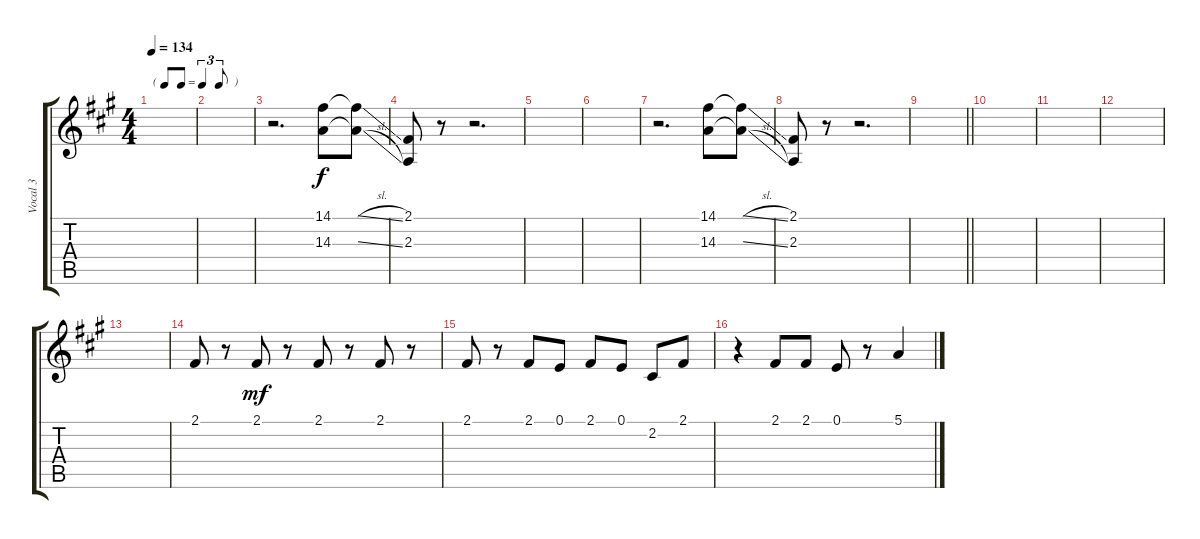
\track ("Vocal 3" "Vocal 3") {instrument altosax}
\staff {score tabs}
\tuning (E4 B3 G3 D3 A2 E2) {hide}
\ts (4 4)
\tf triplet8th
\tempo 134
\clef g2
\ks f#minor
|
|
r.2{d} (14.1 14.3).8 (14.1{sl t} 14.3{sl t}).8{volume 2} |
(2.1 2.3).8 r.8 r.2{d} |
|
|
r.2{d volume 11} (14.1 14.3).8 (14.1{sl t} 14.3{sl t}).8{volume 2} |
(2.1 2.3).8 r.8 r.2{d} |
\barLineRight lightlight
|
|
|
|
|
2.1.8{dy f volume 11} r.8 2.1.8{dy mf} r.8 2.1.8 r.8 2.1.8 r.8 |
2.1.8 r.8 2.1.8 0.1.8 2.1.8 0.1.8 2.2.8 2.1.8 |
r.4 2.1.8 2.1.8 0.1.8 r.8 5.1.4
